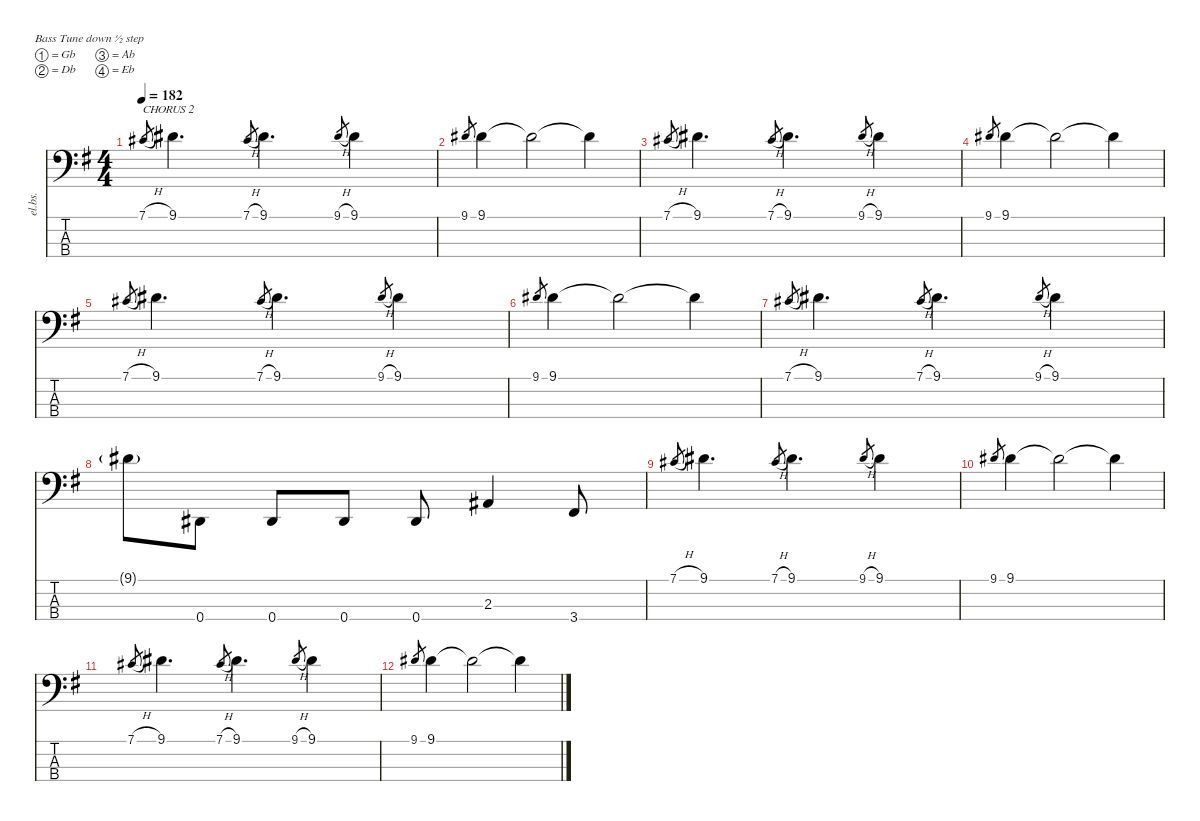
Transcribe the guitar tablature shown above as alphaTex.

\defaultSystemsLayout 4
\hideDynamics
\bracketExtendMode nobrackets
\otherSystemsTrackNameOrientation horizontal
\track ("Bass" "el.bs.") {defaultSystemsLayout 4 instrument electricbassfinger}
\staff {score tabs}
\tuning (Gb2 Db2 Ab1 Eb1)
\ts (4 4)
\tempo 182
\clef f4
\ks g
7.1{h acc #}.8{txt "CHORUS 2" gr dy mf beam Up} 9.1{acc #}.4{d beam Down} 7.1{h acc #}.8{gr beam Up} 9.1{acc #}.4{d beam Down} 9.1{h acc #}.8{gr beam Up} 9.1{acc #}.4{beam Down} |
9.1{acc #}.8{gr beam Up} 9.1{acc #}.4{beam Down} 9.1{t acc #}.2{beam Down} 9.1{t acc #}.4{beam Down} |
7.1{h acc #}.8{gr beam Up} 9.1{acc #}.4{d beam Down} 7.1{h acc #}.8{gr beam Up} 9.1{acc #}.4{d beam Down} 9.1{h acc #}.8{gr beam Up} 9.1{acc #}.4{beam Down} |
9.1{acc #}.8{gr beam Up} 9.1{acc #}.4{beam Down} 9.1{t acc #}.2{beam Down} 9.1{t acc #}.4{beam Down} |
7.1{h acc #}.8{gr beam Up} 9.1{acc #}.4{d beam Down} 7.1{h acc #}.8{gr beam Up} 9.1{acc #}.4{d beam Down} 9.1{h acc #}.8{gr beam Up} 9.1{acc #}.4{beam Down} |
9.1{acc #}.8{gr beam Up} 9.1{acc #}.4{beam Down} 9.1{t acc #}.2{beam Down} 9.1{t acc #}.4{beam Down} |
7.1{h acc #}.8{gr beam Up} 9.1{acc #}.4{d beam Down} 7.1{h acc #}.8{gr beam Up} 9.1{acc #}.4{d beam Down} 9.1{h acc #}.8{gr beam Up} 9.1{acc #}.4{beam Down} |
9.1{g acc #}.8{beam Down} 0.4{acc #}.8{beam Down} 0.4{acc #}.8{beam Up} 0.4{acc #}.8{beam Up} 0.4{acc #}.8{beam Up} 2.3{acc #}.4{beam Up} 3.4{acc #}.8{beam Up} |
7.1{h acc #}.8{gr beam Up} 9.1{acc #}.4{d beam Down} 7.1{h acc #}.8{gr beam Up} 9.1{acc #}.4{d beam Down} 9.1{h acc #}.8{gr beam Up} 9.1{acc #}.4{beam Down} |
9.1{acc #}.8{gr beam Up} 9.1{acc #}.4{beam Down} 9.1{t acc #}.2{beam Down} 9.1{t acc #}.4{beam Down} |
7.1{h acc #}.8{gr beam Up} 9.1{acc #}.4{d beam Down} 7.1{h acc #}.8{gr beam Up} 9.1{acc #}.4{d beam Down} 9.1{h acc #}.8{gr beam Up} 9.1{acc #}.4{beam Down} |
9.1{acc #}.8{gr beam Up} 9.1{acc #}.4{beam Down} 9.1{t acc #}.2{beam Down} 9.1{t acc #}.4{beam Down}
